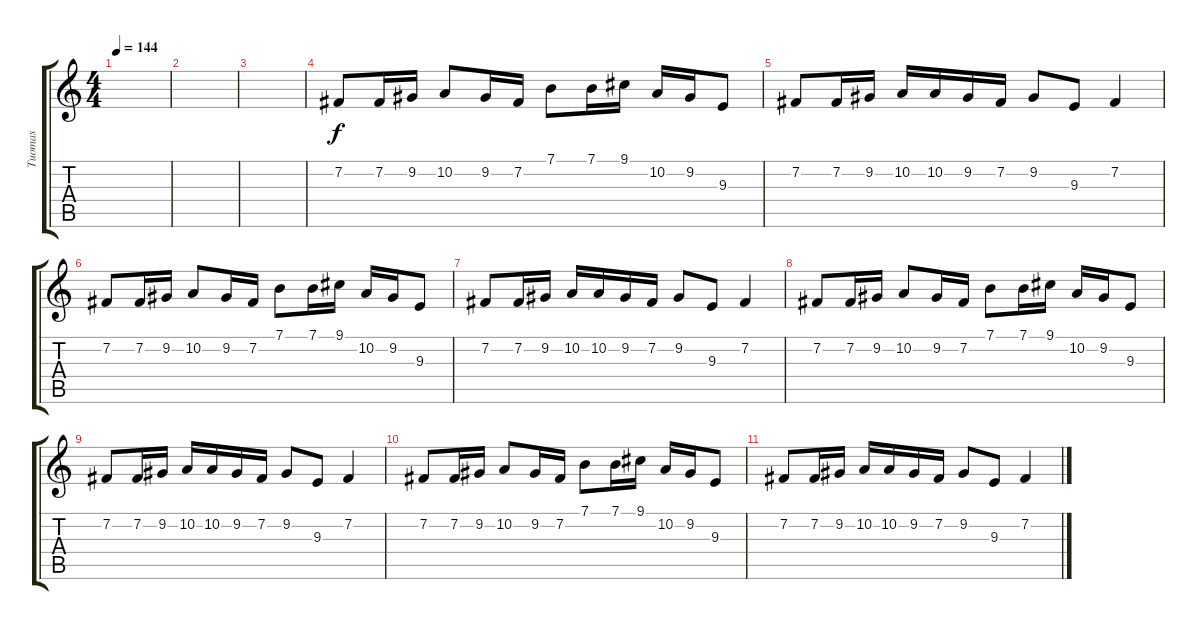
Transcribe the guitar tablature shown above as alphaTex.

\track ("Tuomas" "Tuomas") {instrument pad1newage}
\staff {score tabs}
\tuning (E4 B3 G3 D3 A2 E2) {hide}
\ts (4 4)
\tempo 144
\clef g2
\ks c
|
|
|
7.2.8 7.2.16 9.2.16 10.2.8 9.2.16 7.2.16 7.1.8 7.1.16 9.1.16 10.2.16 9.2.16 9.3.8 |
7.2.8 7.2.16 9.2.16 10.2.16 10.2.16 9.2.16 7.2.16 9.2.8 9.3.8 7.2.4 |
7.2.8 7.2.16 9.2.16 10.2.8 9.2.16 7.2.16 7.1.8 7.1.16 9.1.16 10.2.16 9.2.16 9.3.8 |
7.2.8 7.2.16 9.2.16 10.2.16 10.2.16 9.2.16 7.2.16 9.2.8 9.3.8 7.2.4 |
7.2.8 7.2.16 9.2.16 10.2.8 9.2.16 7.2.16 7.1.8 7.1.16 9.1.16 10.2.16 9.2.16 9.3.8 |
7.2.8 7.2.16 9.2.16 10.2.16 10.2.16 9.2.16 7.2.16 9.2.8 9.3.8 7.2.4 |
7.2.8 7.2.16 9.2.16 10.2.8 9.2.16 7.2.16 7.1.8 7.1.16 9.1.16 10.2.16 9.2.16 9.3.8 |
7.2.8 7.2.16 9.2.16 10.2.16 10.2.16 9.2.16 7.2.16 9.2.8 9.3.8 7.2.4
